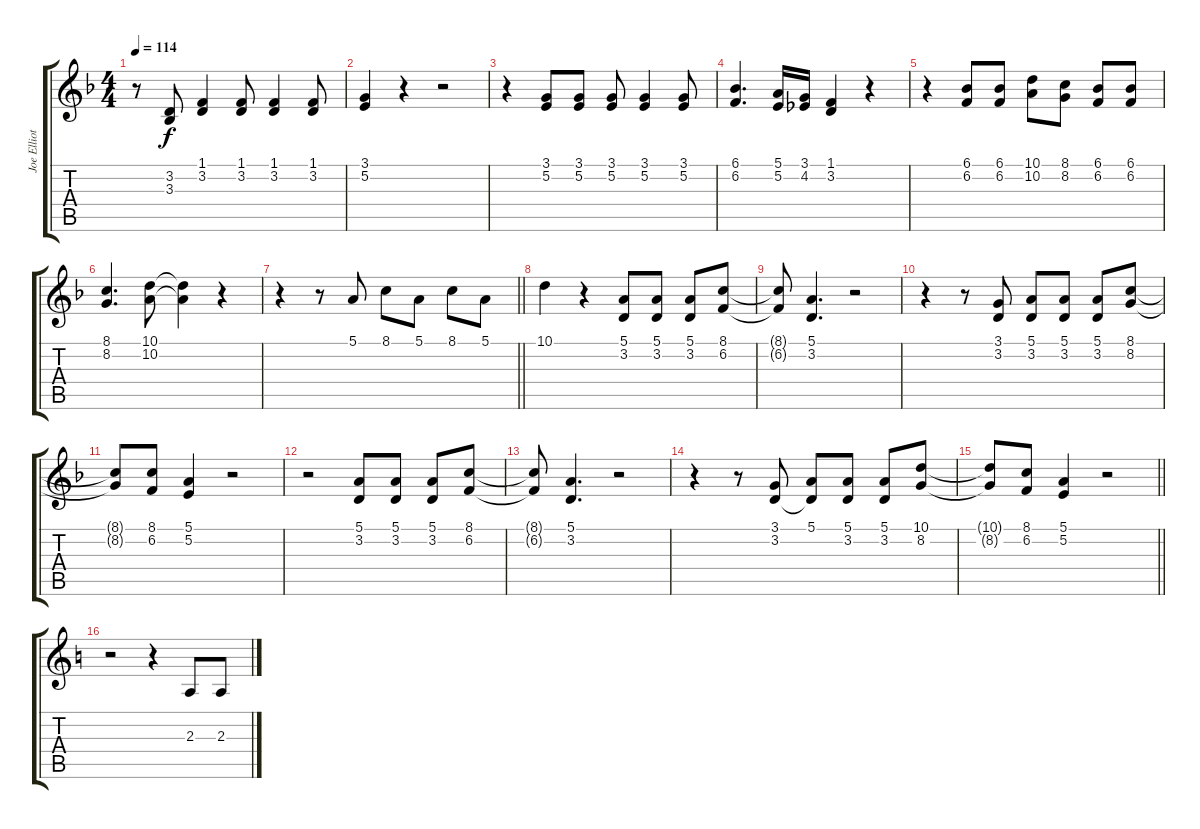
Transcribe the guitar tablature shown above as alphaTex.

\track ("Joe Elliott" "Joe Elliot") {instrument lead1square}
\staff {score tabs}
\tuning (E4 B3 G3 D3 A2 E2) {hide}
\ts (4 4)
\tempo 114
\clef g2
\ks dminor
r.8{dy f} (3.2 3.3).8 (1.1 3.2).4 (1.1 3.2).8 (1.1 3.2).4 (1.1 3.2).8 |
(3.1 5.2).4 r.4 r.2 |
r.4 (3.1 5.2).8 (3.1 5.2).8 (3.1 5.2).8 (3.1 5.2).4 (3.1 5.2).8 |
(6.1 6.2).4{d} (5.1 5.2).16 (3.1 4.2).16 (1.1 3.2).4 r.4 |
r.4 (6.1 6.2).8 (6.1 6.2).8 (10.1 10.2).8 (8.1 8.2).8 (6.1 6.2).8 (6.1 6.2).8 |
(8.1 8.2).4{d} (10.1 10.2).8 (10.1{t} 10.2{t}).4 r.4 |
\barLineRight lightlight
r.4 r.8 5.1.8 8.1.8 5.1.8 8.1.8 5.1.8 |
10.1.4 r.4 (5.1 3.2).8 (5.1 3.2).8 (5.1 3.2).8 (8.1 6.2).8 |
(8.1{t} 6.2{t}).8 (5.1 3.2).4{d} r.2 |
r.4 r.8 (3.1 3.2).8 (5.1 3.2).8 (5.1 3.2).8 (5.1 3.2).8 (8.1 8.2).8 |
(8.1{t} 8.2{t}).8 (8.1 6.2).8 (5.1 5.2).4 r.2 |
r.2 (5.1 3.2).8 (5.1 3.2).8 (5.1 3.2).8 (8.1 6.2).8 |
(8.1{t} 6.2{t}).8 (5.1 3.2).4{d} r.2 |
r.4 r.8 (3.1 3.2).8 (5.1 3.2{t}).8 (5.1 3.2).8 (5.1 3.2).8 (10.1 8.2).8 |
\barLineRight lightlight
(10.1{t} 8.2{t}).8 (8.1 6.2).8 (5.1 5.2).4 r.2 |
\ks aminor
r.2 r.4 2.3.8 2.3.8
